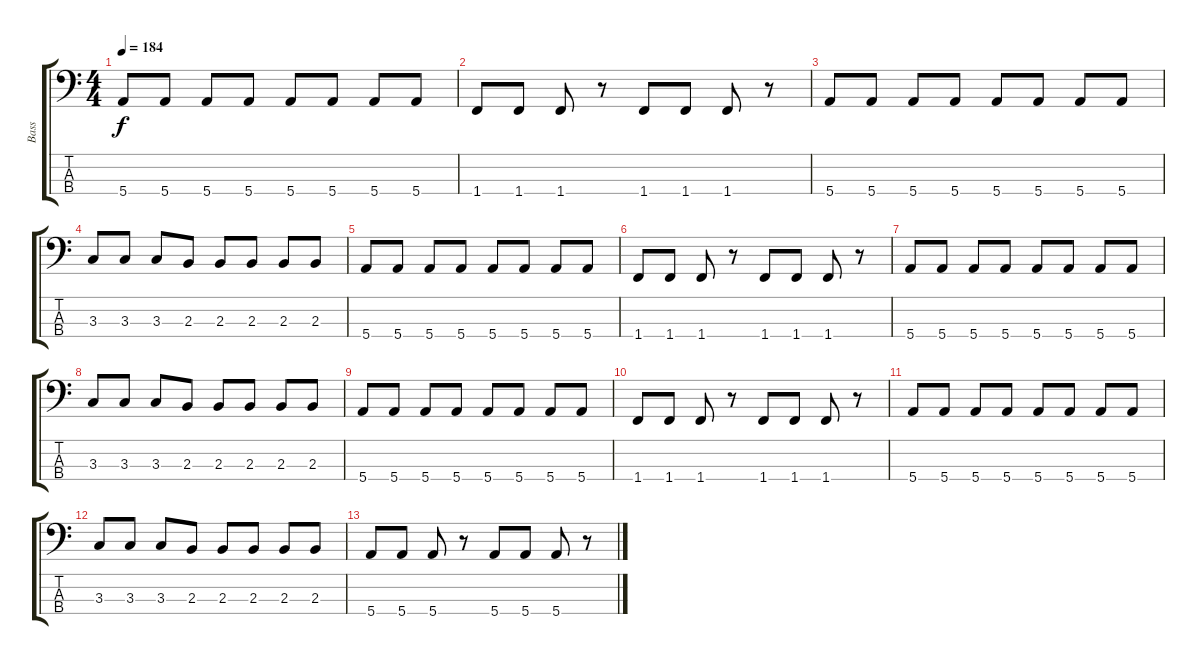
\track ("Bass" "Bass") {instrument electricbasspick}
\staff {score tabs}
\tuning (G2 D2 A1 E1) {hide}
\ts (4 4)
\tempo 184
\clef f4
\ks c
5.4.8{dy f} 5.4.8 5.4.8 5.4.8 5.4.8 5.4.8 5.4.8 5.4.8 |
1.4.8 1.4.8 1.4.8 r.8 1.4.8 1.4.8 1.4.8 r.8 |
5.4.8 5.4.8 5.4.8 5.4.8 5.4.8 5.4.8 5.4.8 5.4.8 |
3.3.8 3.3.8 3.3.8 2.3.8 2.3.8 2.3.8 2.3.8 2.3.8 |
5.4.8 5.4.8 5.4.8 5.4.8 5.4.8 5.4.8 5.4.8 5.4.8 |
1.4.8 1.4.8 1.4.8 r.8 1.4.8 1.4.8 1.4.8 r.8 |
5.4.8 5.4.8 5.4.8 5.4.8 5.4.8 5.4.8 5.4.8 5.4.8 |
3.3.8 3.3.8 3.3.8 2.3.8 2.3.8 2.3.8 2.3.8 2.3.8 |
5.4.8 5.4.8 5.4.8 5.4.8 5.4.8 5.4.8 5.4.8 5.4.8 |
1.4.8 1.4.8 1.4.8 r.8 1.4.8 1.4.8 1.4.8 r.8 |
5.4.8 5.4.8 5.4.8 5.4.8 5.4.8 5.4.8 5.4.8 5.4.8 |
3.3.8 3.3.8 3.3.8 2.3.8 2.3.8 2.3.8 2.3.8 2.3.8 |
5.4.8 5.4.8 5.4.8 r.8 5.4.8 5.4.8 5.4.8 r.8
